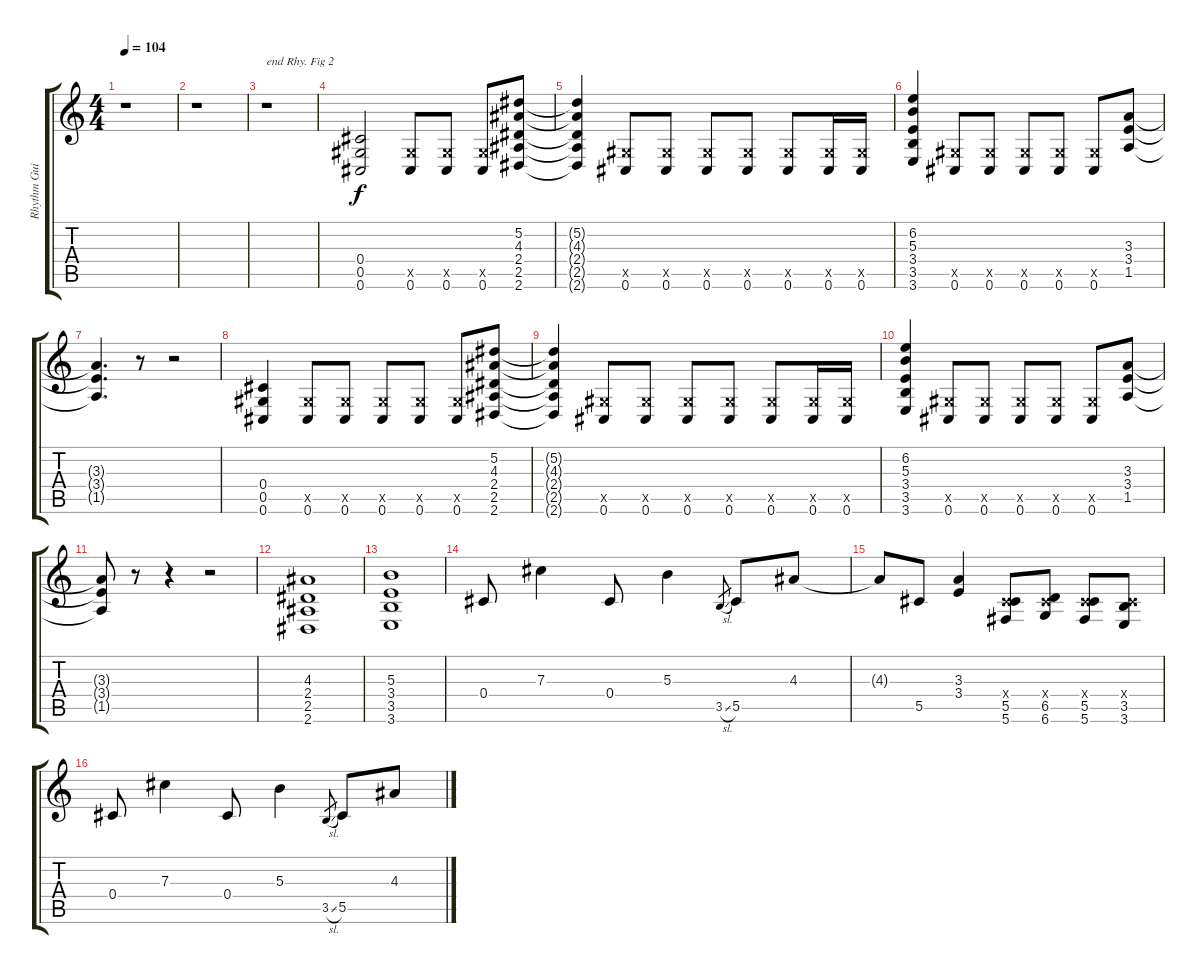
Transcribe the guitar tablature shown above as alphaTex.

\track ("Rhythm Guitar 2" "Rhythm Gui") {instrument distortionguitar}
\staff {score tabs}
\tuning (Eb4 Bb3 Gb3 Db3 Ab2 Db2) {hide}
\ts (4 4)
\tempo 104
\clef g2
\ks c
r.1{dy ff} |
r.1 |
r.1{txt "end Rhy. Fig 2"} |
(0.4 0.5 0.6).2{dy f} (0.5{x} 0.6).8 (0.5{x} 0.6).8 (0.5{x} 0.6).8 (5.2 4.3 2.4 2.5 2.6).8 |
(5.2{t} 4.3{t} 2.4{t} 2.5{t} 2.6{t}).4 (0.5{x} 0.6).8 (0.5{x} 0.6).8 (0.5{x} 0.6).8 (0.5{x} 0.6).8 (0.5{x} 0.6).8 (0.5{x} 0.6).16 (0.5{x} 0.6).16 |
(6.2 5.3 3.4 3.5 3.6).4 (0.5{x} 0.6).8 (0.5{x} 0.6).8 (0.5{x} 0.6).8 (0.5{x} 0.6).8 (0.5{x} 0.6).8 (3.3 3.4 1.5).8 |
(3.3{t} 3.4{t} 1.5{t}).4{d} r.8 r.2 |
(0.4 0.5 0.6).4 (0.5{x} 0.6).8 (0.5{x} 0.6).8 (0.5{x} 0.6).8 (0.5{x} 0.6).8 (0.5{x} 0.6).8 (5.2 4.3 2.4 2.5 2.6).8 |
(5.2{t} 4.3{t} 2.4{t} 2.5{t} 2.6{t}).4 (0.5{x} 0.6).8 (0.5{x} 0.6).8 (0.5{x} 0.6).8 (0.5{x} 0.6).8 (0.5{x} 0.6).8 (0.5{x} 0.6).16 (0.5{x} 0.6).16 |
(6.2 5.3 3.4 3.5 3.6).4 (0.5{x} 0.6).8 (0.5{x} 0.6).8 (0.5{x} 0.6).8 (0.5{x} 0.6).8 (0.5{x} 0.6).8 (3.3 3.4 1.5).8 |
(3.3{t} 3.4{t} 1.5{t}).8 r.8 r.4 r.2 |
(4.3 2.4 2.5 2.6).1 |
(5.3 3.4 3.5 3.6).1 |
0.4.8 7.3.4 0.4.8 5.3.4 3.5{sl}.8{gr} 5.5.8 4.3.8 |
4.3{t}.8 5.5.8 (3.3 3.4).4 (0.4{x} 5.5 5.6).8 (0.4{x} 6.5 6.6).8 (0.4{x} 5.5 5.6).8 (0.4{x} 3.5 3.6).8 |
0.4.8 7.3.4 0.4.8 5.3.4 3.5{sl}.8{gr} 5.5.8 4.3.8
